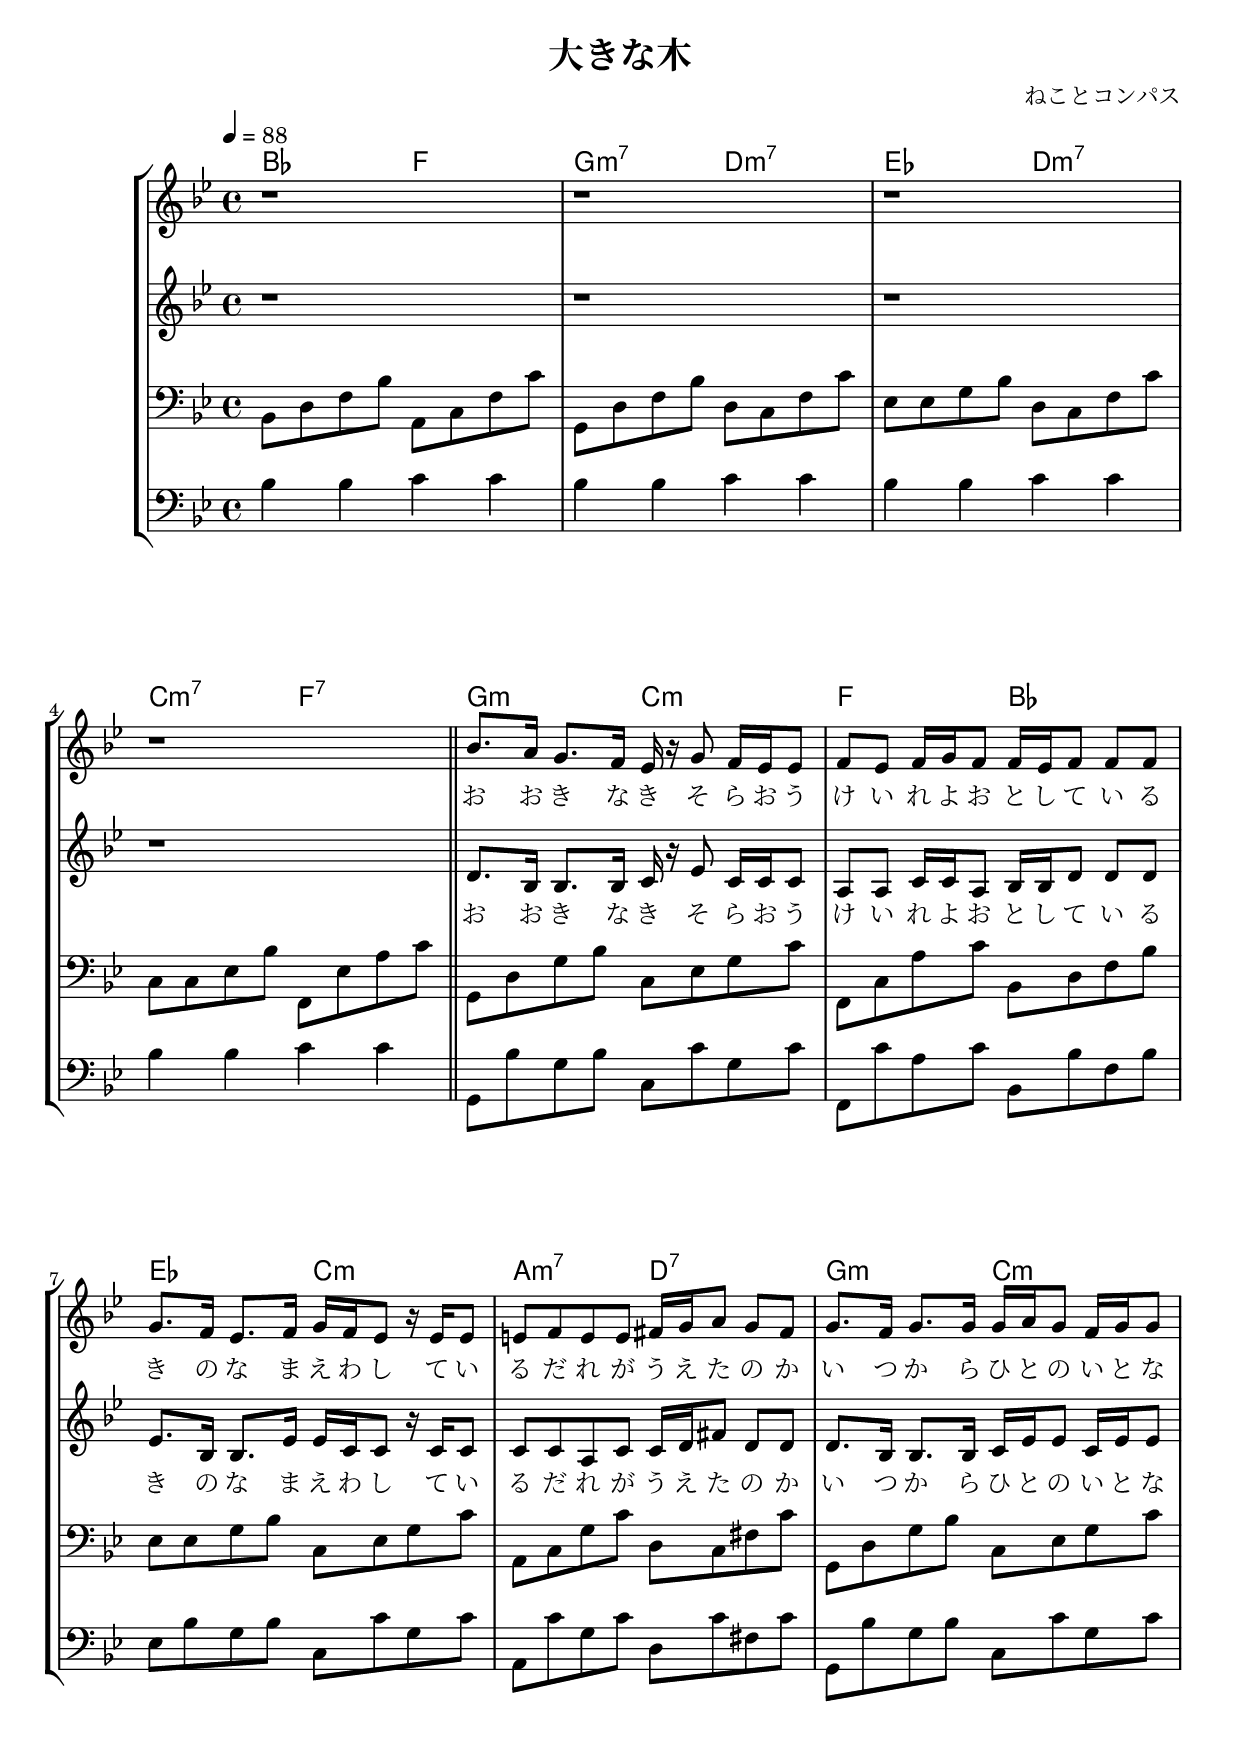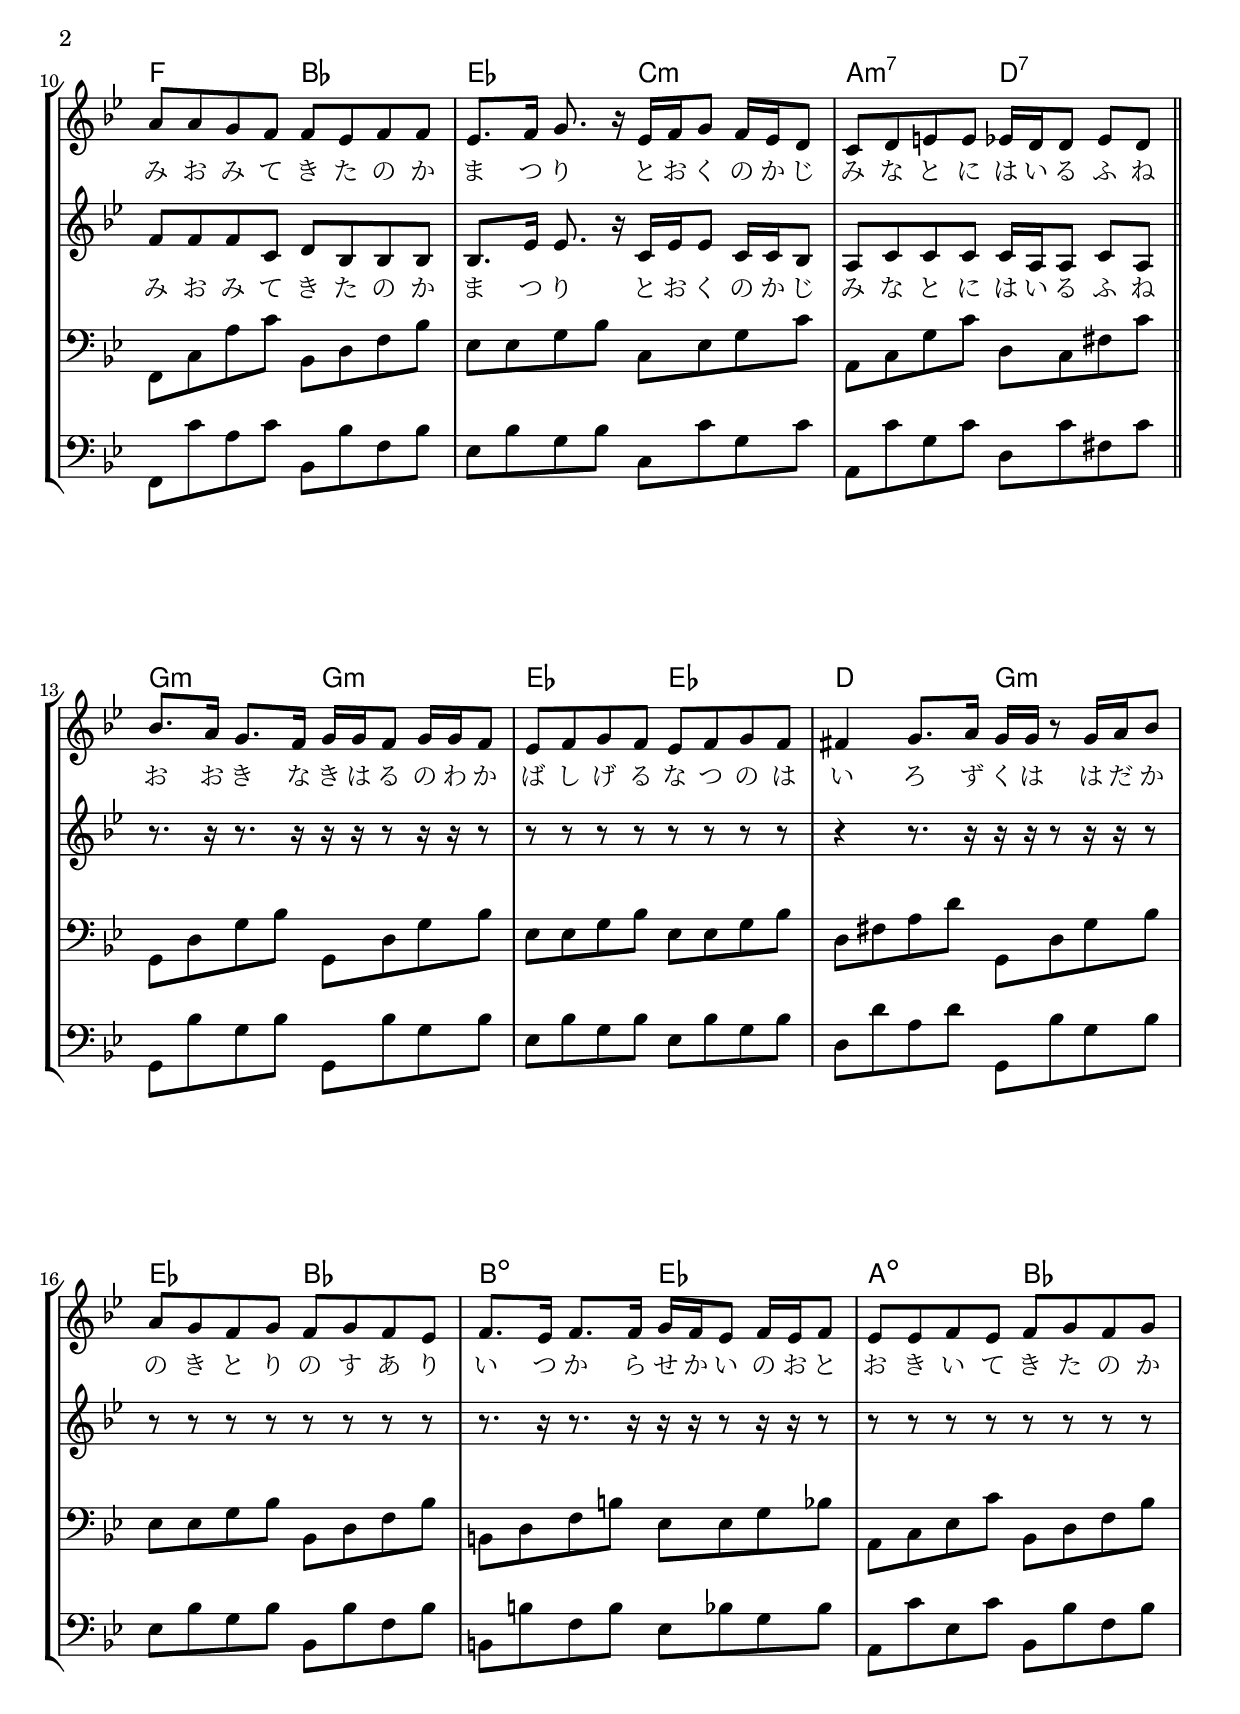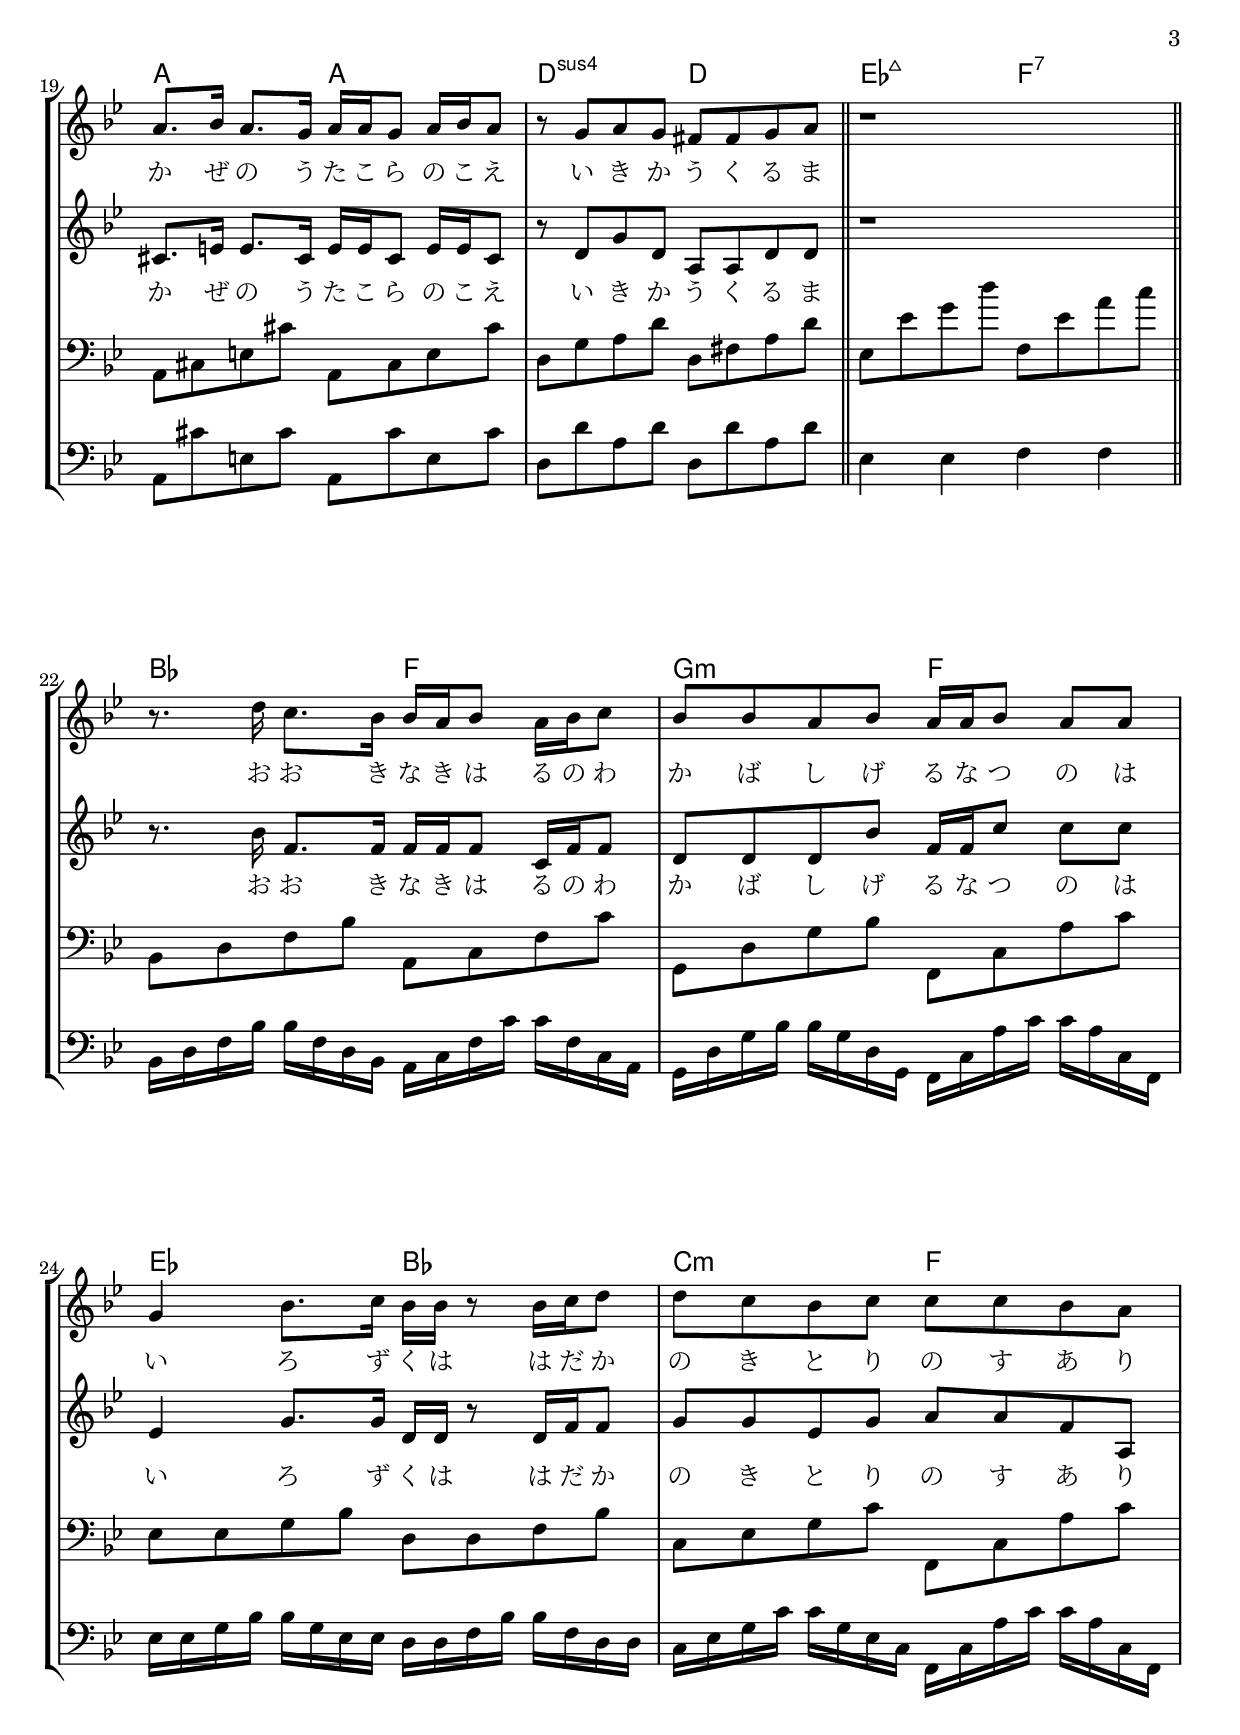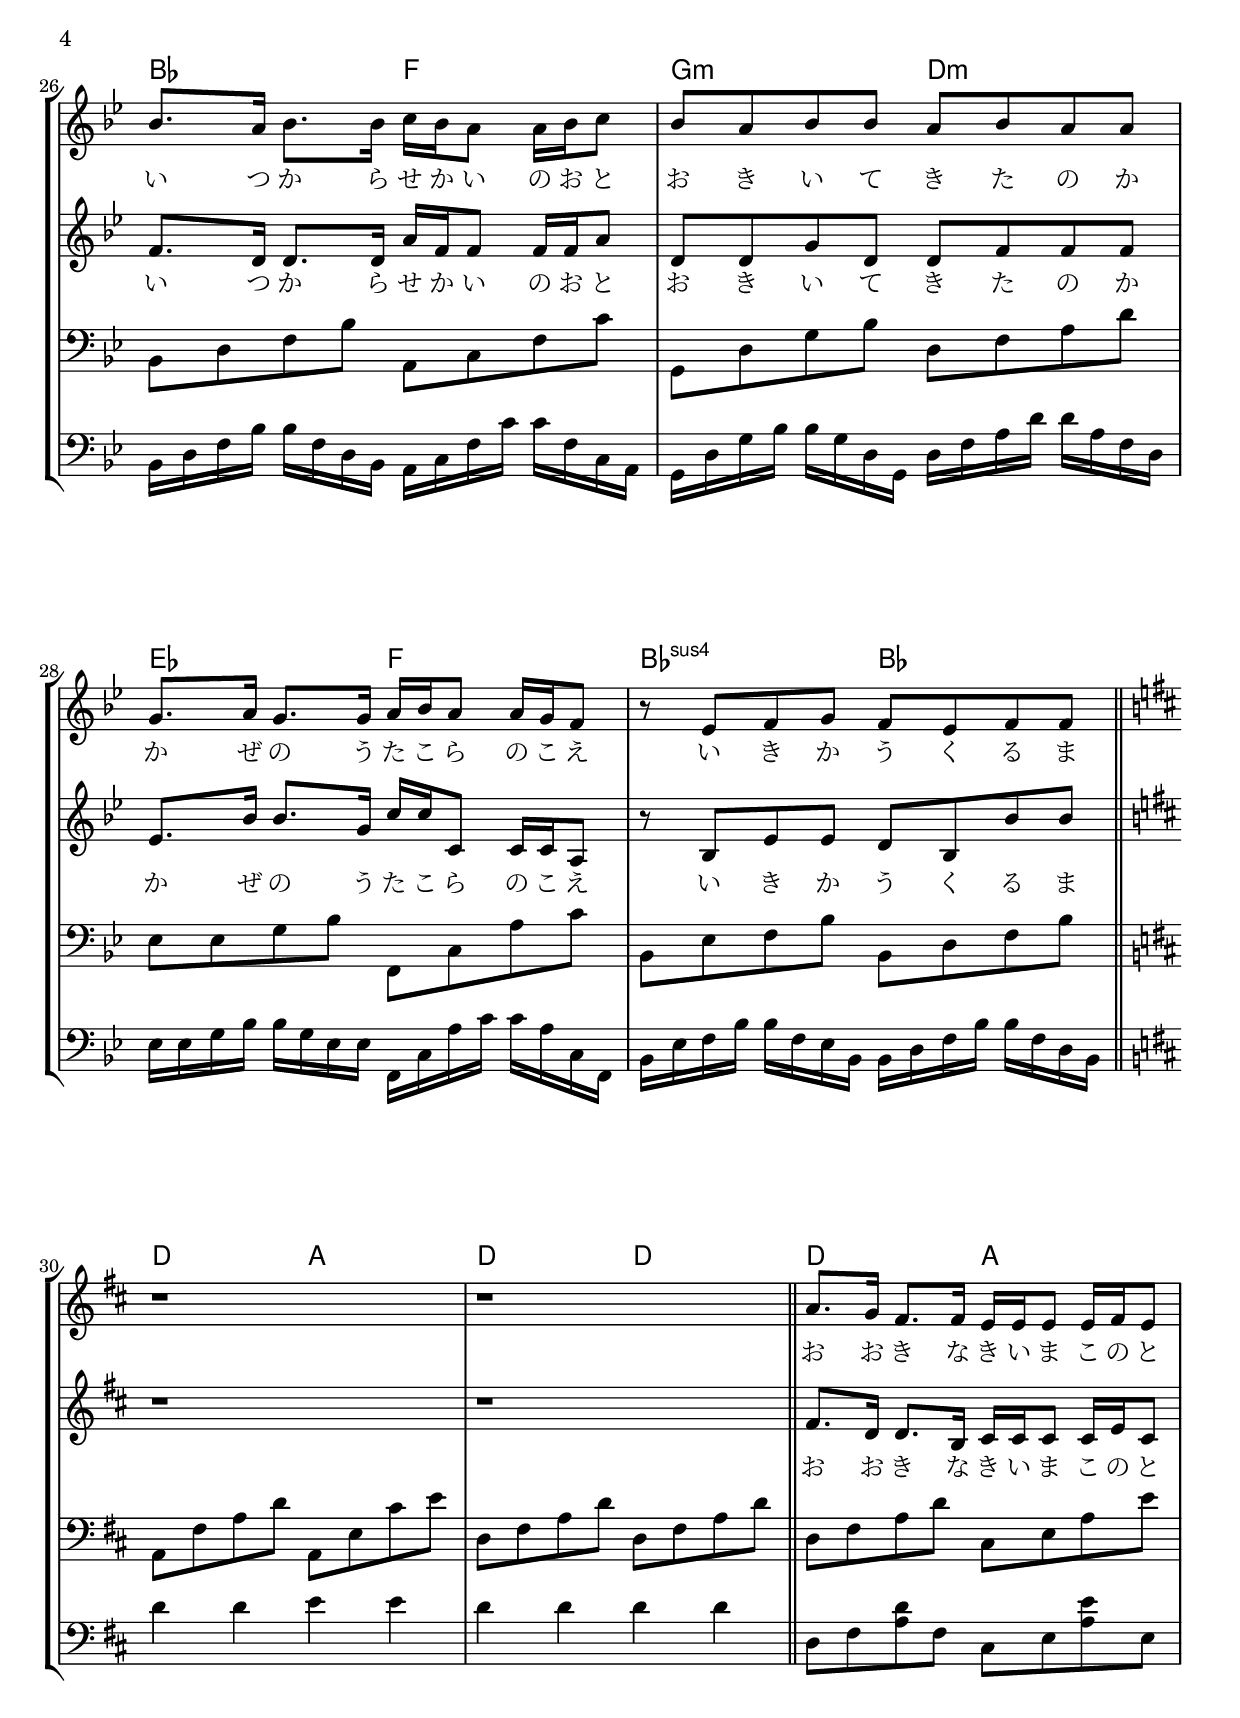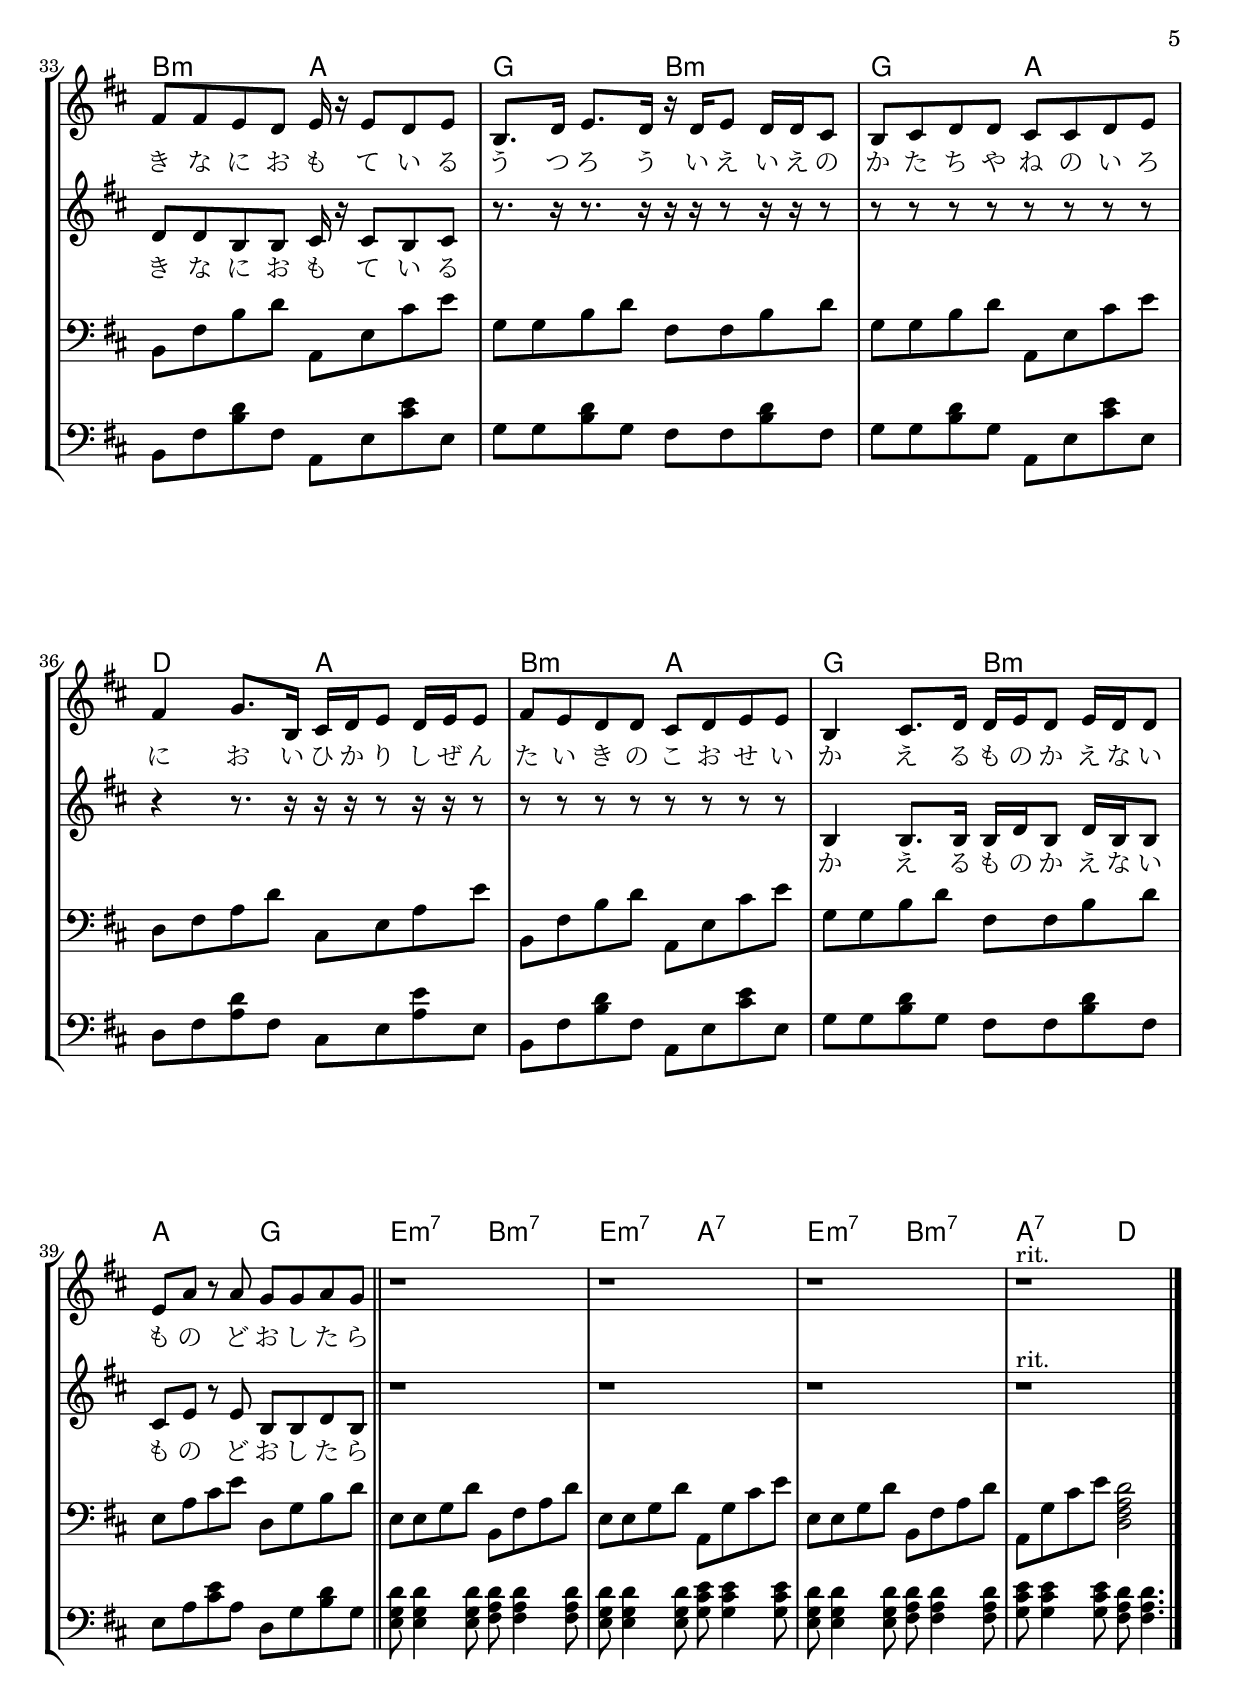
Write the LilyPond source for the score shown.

\version "2.12.1"

\header {
	title = \markup {大きな木}
	composer = \markup \center-column {ねことコンパス}
}

harmony = \chordmode {
	bes2 f g:min7 d:min7 es d:min7 c:min7 f:7 

	g:m c:m f bes es c:m a:min7 d:7 g:m c:m f bes es c:m a:min7 d:7 

	g:m g:m es es d g:m es bes b:dim es a:dim bes a a d:sus4 d 

	es:maj7 f:7 

	bes f g:m f es bes c:m f bes f g:m d:m es f bes:sus4 bes 

	d a d d 

	d a b:m a g b:m g a d a b:m a g b:m a g 

	e:min7 b:min7 e:min7 a:7 e:min7 b:min7 a:7 d 
}

melody = {
	\key bes \major
	\tempo 4 = 88
	r1 | r1 | r1 | r1   
	\set Staff.midiInstrument = #"fss0.35"
	bes'8.  a'16  g'8.  f'16  es'16  r16  g'8  f'16  es'16  es'8 
	f'8  es'8  f'16  g'16  f'8  f'16  es'16  f'8  f'8  f'8 
	g'8.  f'16  es'8.  f'16  g'16  f'16  es'8  r16  es'16  es'8 
	e'8  f'8  e'8  e'8  fis'16  g'16  a'8  g'8  fis'8 
	g'8.  f'16  g'8.  g'16  g'16  a'16  g'8  f'16  g'16  g'8 
	a'8  a'8  g'8  f'8  f'8  es'8  f'8  f'8 
	es'8.  f'16  g'8.  r16  es'16  f'16  g'8  f'16  es'16  d'8 
	c'8  d'8  e'8  e'8  es'16  d'16  d'8  es'8  d'8
	\set Staff.midiInstrument = #"fss0.35"
	bes'8.  a'16  g'8.  f'16  g'16  g'16  f'8  g'16  g'16  f'8 
	es'8  f'8  g'8  f'8  es'8  f'8  g'8  f'8 
	fis'4  g'8.  a'16  g'16  g'16  r8  g'16  a'16  bes'8 
	a'8  g'8  f'8  g'8  f'8  g'8  f'8  es'8 
	f'8.  es'16  f'8.  f'16  g'16  f'16  es'8  f'16  es'16  f'8 
	es'8  es'8  f'8  es'8  f'8  g'8  f'8  g'8 
	a'8.  bes'16  a'8.  g'16  a'16  a'16  g'8  a'16  bes'16  a'8 
	r8  g'8  a'8  g'8  fis'8  fis'8  g'8  a'8
	r1   
	\set Staff.midiInstrument = #"Pad 8 (sweep)"
	r8.  d''16  c''8.  bes'16  bes'16  a'16  bes'8  a'16  bes'16  c''8 
	bes'8  bes'8  a'8  bes'8  a'16  a'16  bes'8  a'8  a'8 
	g'4  bes'8.  c''16  bes'16  bes'16  r8  bes'16  c''16  d''8 
	d''8  c''8  bes'8  c''8  c''8  c''8  bes'8  a'8 
	bes'8.  a'16  bes'8.  bes'16  c''16  bes'16  a'8  a'16  bes'16  c''8 
	bes'8  a'8  bes'8  bes'8  a'8  bes'8  a'8  a'8 
	g'8.  a'16  g'8.  g'16  a'16  bes'16  a'8  a'16  g'16  f'8 
	r8  es'8  f'8  g'8  f'8  es'8  f'8  f'8
	\key d \major
	r1 | r1   
	\set Staff.midiInstrument = #"fss0.35"
	a'8.  g'16  fis'8.  fis'16  e'16  e'16  e'8  e'16  fis'16  e'8 
	fis'8  fis'8  e'8  d'8  e'16  r16  e'8  d'8  e'8 
	b8.  d'16  e'8.  d'16  r16  d'16  e'8  d'16  d'16  cis'8 
	b8  cis'8  d'8  d'8  cis'8  cis'8  d'8  e'8 
	fis'4  g'8.  b16  cis'16  d'16  e'8  d'16  e'16  e'8 
	fis'8  e'8  d'8  d'8  cis'8  d'8  e'8  e'8 
	b4  cis'8.  d'16  d'16  e'16  d'8  e'16  d'16  d'8 
	e'8  a'8  r8  a'8  g'8  g'8  a'8  g'8
	r1 | r1 | r1 | r1^"rit." \bar "|."
}

words = \lyricmode {
	
	お  お  き  な  き  そ  ら  お  う  け  い  れ  よ  お  と  し  て  い  る  き  の  な  ま  え  わ  し  て  い  る  だ  れ  が  う  え  た  の  か  い  つ  か  ら  ひ  と  の  い  と  な  み  お  み  て  き  た  の  か  ま  つ  り  と  お  く  の  か  じ  み  な  と  に  は  い  る  ふ  ね  
	お  お  き  な  き  は  る  の  わ  か  ば  し  げ  る  な  つ  の  は  い  ろ  ず  く  は  は  だ  か  の  き  と  り  の  す  あ  り  い  つ  か  ら  せ  か  い  の  お  と  お  き  い  て  き  た  の  か  か  ぜ  の  う  た  こ  ら  の  こ  え  い  き  か  う  く  る  ま  
	
	お  お  き  な  き  は  る  の  わ  か  ば  し  げ  る  な  つ  の  は  い  ろ  ず  く  は  は  だ  か  の  き  と  り  の  す  あ  り  い  つ  か  ら  せ  か  い  の  お  と  お  き  い  て  き  た  の  か  か  ぜ  の  う  た  こ  ら  の  こ  え  い  き  か  う  く  る  ま  
	
	お  お  き  な  き  い  ま  こ  の  と  き  な  に  お  も  て  い  る  う  つ  ろ  う  い  え  い  え  の  か  た  ち  や  ね  の  い  ろ  に  お  い  ひ  か  り  し  ぜ  ん  た  い  き  の  こ  お  せ  い  か  え  る  も  の  か  え  な  い  も  の  ど  お  し  た  ら  
	
}

secondmelody = {
	\key bes \major
	\tempo 4 = 88
	r1 | r1 | r1 | r1   
	\set Staff.midiInstrument = #"fss0.32"
	d'8.  bes16  bes8.  bes16  c'16  r16  es'8  c'16  c'16  c'8 
	a8  a8  c'16  c'16  a8  bes16  bes16  d'8  d'8  d'8 
	es'8.  bes16  bes8.  es'16  es'16  c'16  c'8  r16  c'16  c'8 
	c'8  c'8  a8  c'8  c'16  d'16  fis'8  d'8  d'8 
	d'8.  bes16  bes8.  bes16  c'16  es'16  es'8  c'16  es'16  es'8 
	f'8  f'8  f'8  c'8  d'8  bes8  bes8  bes8 
	bes8.  es'16  es'8.  r16  c'16  es'16  es'8  c'16  c'16  bes8 
	a8  c'8  c'8  c'8  c'16  a16  a8  c'8  a8
	\set Staff.midiInstrument = #"fss0.29"
	r8.  r16  r8.  r16  r16  r16  r8  r16  r16  r8 
	r8  r8  r8  r8  r8  r8  r8  r8 
	r4  r8.  r16  r16  r16  r8  r16  r16  r8 
	r8  r8  r8  r8  r8  r8  r8  r8 
	r8.  r16  r8.  r16  r16  r16  r8  r16  r16  r8 
	r8  r8  r8  r8  r8  r8  r8  r8 
	cis'8.  e'16  e'8.  cis'16  e'16  e'16  cis'8  e'16  e'16  cis'8 
	r8  d'8  g'8  d'8  a8  a8  d'8  d'8
	r1   
	\set Staff.midiInstrument = #"Acoustic grand"
	r8.  bes'16  f'8.  f'16  f'16  f'16  f'8  c'16  f'16  f'8 
	d'8  d'8  d'8  bes'8  f'16  f'16  c''8  c''8  c''8 
	es'4  g'8.  g'16  d'16  d'16  r8  d'16  f'16  f'8 
	g'8  g'8  es'8  g'8  a'8  a'8  f'8  a8 
	f'8.  d'16  d'8.  d'16  a'16  f'16  f'8  f'16  f'16  a'8 
	d'8  d'8  g'8  d'8  d'8  f'8  f'8  f'8 
	es'8.  bes'16  bes'8.  g'16  c''16  c''16  c'8  c'16  c'16  a8 
	r8  bes8  es'8  es'8  d'8  bes8  bes'8  bes'8
	\key d \major
	r1 | r1   
	\set Staff.midiInstrument = #"fss0.42"
	fis'8.  d'16  d'8.  b16  cis'16  cis'16  cis'8  cis'16  e'16  cis'8 
	d'8  d'8  b8  b8  cis'16  r16  cis'8  b8  cis'8 
	r8.  r16  r8.  r16  r16  r16  r8  r16  r16  r8 
	r8  r8  r8  r8  r8  r8  r8  r8 
	r4  r8.  r16  r16  r16  r8  r16  r16  r8 
	r8  r8  r8  r8  r8  r8  r8  r8 
	b4  b8.  b16  b16  d'16  b8  d'16  b16  b8 
	cis'8  e'8  r8  e'8  b8  b8  d'8  b8
	r1 | r1 | r1 | r1^"rit." \bar "|."
}

secondwords = \lyricmode {
	
	お  お  き  な  き  そ  ら  お  う  け  い  れ  よ  お  と  し  て  い  る  き  の  な  ま  え  わ  し  て  い  る  だ  れ  が  う  え  た  の  か  い  つ  か  ら  ひ  と  の  い  と  な  み  お  み  て  き  た  の  か  ま  つ  り  と  お  く  の  か  じ  み  な  と  に  は  い  る  ふ  ね  
	か  ぜ  の  う  た  こ  ら  の  こ  え  い  き  か  う  く  る  ま  
	
	お  お  き  な  き  は  る  の  わ  か  ば  し  げ  る  な  つ  の  は  い  ろ  ず  く  は  は  だ  か  の  き  と  り  の  す  あ  り  い  つ  か  ら  せ  か  い  の  お  と  お  き  い  て  き  た  の  か  か  ぜ  の  う  た  こ  ら  の  こ  え  い  き  か  う  く  る  ま  
	
	お  お  き  な  き  い  ま  こ  の  と  き  な  に  お  も  て  い  る  か  え  る  も  の  か  え  な  い  も  の  ど  お  し  た  ら  
	
}

tempochange = {
	\tempo 4 = 88
	r1 | r1 | r1 | r1 \bar "||"
	\tempo 4 = 88
	r1 | r1 | r1 | r1 | r1 | r1 | r1 | r1 \bar "||"
	\tempo 4 = 88
	r1 | r1 | r1 | r1 | r1 | r1 | r1 | r1 \bar "||"
	\tempo 4 = 88
	r1 \bar "||"
	\tempo 4 = 88
	r1 | r1 | r1 | r1 | r1 | r1 | r1 | r1 \bar "||"
	\tempo 4 = 88
	r1 | r1 \bar "||"
	\tempo 4 = 88
	r1 | r1 | r1 | r1 | r1 | r1 | r1 | r1 \bar "||"
	\tempo 4 = 88
	r1 | r1 | r1 | \tempo 4 = 66 r2 \tempo 4 = 58 r2 \bar "|."
}

mainacc = {
	\clef bass
	\set Staff.midiInstrument = #"Electric Grand"
	\key bes \major
	\tempo 4 = 88
	bes,8 d8 f8 bes8
	a,8 c8 f8 c'8
	g,8 d8 f8 bes8
	d8 c8 f8 c'8
	es8 es8 g8 bes8
	d8 c8 f8 c'8
	c8 c8 es8 bes8
	f,8 es8 a8 c'8
	\bar "||"

	\set Staff.midiInstrument = #"Acoustic Guitar (steel)"
	g,8 d8 g8 bes8
	c8 es8 g8 c'8
	f,8 c8 a8 c'8
	bes,8 d8 f8 bes8
	es8 es8 g8 bes8
	c8 es8 g8 c'8
	a,8 c8 g8 c'8
	d8 c8 fis8 c'8
	g,8 d8 g8 bes8
	c8 es8 g8 c'8
	f,8 c8 a8 c'8
	bes,8 d8 f8 bes8
	es8 es8 g8 bes8
	c8 es8 g8 c'8
	a,8 c8 g8 c'8
	d8 c8 fis8 c'8
	\bar "||"

	\set Staff.midiInstrument = #"Acoustic Guitar (steel)"
	g,8 d8 g8 bes8
	g,8 d8 g8 bes8
	es8 es8 g8 bes8
	es8 es8 g8 bes8
	d8 fis8 a8 d'8
	g,8 d8 g8 bes8
	es8 es8 g8 bes8
	bes,8 d8 f8 bes8
	b,8 d8 f8 b8
	es8 es8 g8 bes8
	a,8 c8 es8 c'8
	bes,8 d8 f8 bes8
	a,8 cis8 e8 cis'8
	a,8 cis8 e8 cis'8
	d8 g8 a8 d'8
	d8 fis8 a8 d'8
	\bar "||"

	\set Staff.midiInstrument = #"Electric Grand"
	es8 es'8 g'8 d''8
	f8 es'8 a'8 c''8
	\bar "||"

	\set Staff.midiInstrument = #"Acoustic Guitar (steel)"
	bes,8 d8 f8 bes8
	a,8 c8 f8 c'8
	g,8 d8 g8 bes8
	f,8 c8 a8 c'8
	es8 es8 g8 bes8
	d8 d8 f8 bes8
	c8 es8 g8 c'8
	f,8 c8 a8 c'8
	bes,8 d8 f8 bes8
	a,8 c8 f8 c'8
	g,8 d8 g8 bes8
	d8 f8 a8 d'8
	es8 es8 g8 bes8
	f,8 c8 a8 c'8
	bes,8 es8 f8 bes8
	bes,8 d8 f8 bes8
	\bar "||"

	\set Staff.midiInstrument = #"Acoustic Guitar (steel)"
	\key d \major
	a,8 fis8 a8 d'8
	a,8 e8 cis'8 e'8
	d8 fis8 a8 d'8
	d8 fis8 a8 d'8
	\bar "||"

	\set Staff.midiInstrument = #"Acoustic Guitar (steel)"
	d8 fis8 a8 d'8
	cis8 e8 a8 e'8
	b,8 fis8 b8 d'8
	a,8 e8 cis'8 e'8
	g8 g8 b8 d'8
	fis8 fis8 b8 d'8
	g8 g8 b8 d'8
	a,8 e8 cis'8 e'8
	d8 fis8 a8 d'8
	cis8 e8 a8 e'8
	b,8 fis8 b8 d'8
	a,8 e8 cis'8 e'8
	g8 g8 b8 d'8
	fis8 fis8 b8 d'8
	e8 a8 cis'8 e'8
	d8 g8 b8 d'8
	\bar "||"

	\set Staff.midiInstrument = #"Acoustic Guitar (steel)"
	e8 e8 g8 d'8
	b,8 fis8 a8 d'8
	e8 e8 g8 d'8
	a,8 g8 cis'8 e'8
	e8 e8 g8 d'8
	b,8 fis8 a8 d'8
	a,8 g8 cis'8 e'8
	<d fis a d'>2
	\bar "|."
}

subacc = {
	\clef bass
	\set Staff.midiInstrument = #"Acoustic Guitar (steel)"
	\key bes \major
	\tempo 4 = 88
	bes4 bes4
	c'4 c'4
	bes4 bes4
	c'4 c'4
	bes4 bes4
	c'4 c'4
	bes4 bes4
	c'4 c'4
	\bar "||"

	\set Staff.midiInstrument = #"String Ensemble 1"
	g,8 bes g bes
	c8 c' g c'
	f,8 c' a c'
	bes,8 bes f bes
	es8 bes g bes
	c8 c' g c'
	a,8 c' g c'
	d8 c' fis c'
	g,8 bes g bes
	c8 c' g c'
	f,8 c' a c'
	bes,8 bes f bes
	es8 bes g bes
	c8 c' g c'
	a,8 c' g c'
	d8 c' fis c'
	\bar "||"

	\set Staff.midiInstrument = #"String Ensemble 1"
	g,8 bes g bes
	g,8 bes g bes
	es8 bes g bes
	es8 bes g bes
	d8 d' a d'
	g,8 bes g bes
	es8 bes g bes
	bes,8 bes f bes
	b,8 b f b
	es8 bes g bes
	a,8 c' es c'
	bes,8 bes f bes
	a,8 cis' e cis'
	a,8 cis' e cis'
	d8 d' a d'
	d8 d' a d'
	\bar "||"

	\set Staff.midiInstrument = #"Acoustic Guitar (steel)"
	es4 es4
	f4 f4
	\bar "||"

	\set Staff.midiInstrument = #"Lead 6 (voice)"
	bes,16 d f bes bes f d bes,
	a,16 c f c' c' f c a,
	g,16 d g bes bes g d g,
	f,16 c a c' c' a c f,
	es16 es g bes bes g es es
	d16 d f bes bes f d d
	c16 es g c' c' g es c
	f,16 c a c' c' a c f,
	bes,16 d f bes bes f d bes,
	a,16 c f c' c' f c a,
	g,16 d g bes bes g d g,
	d16 f a d' d' a f d
	es16 es g bes bes g es es
	f,16 c a c' c' a c f,
	bes,16 es f bes bes f es bes,
	bes,16 d f bes bes f d bes,
	\bar "||"

	\set Staff.midiInstrument = #"Electric Piano 1"
	\key d \major
	d'4 d'4
	e'4 e'4
	d'4 d'4
	d'4 d'4
	\bar "||"

	\set Staff.midiInstrument = #"String Ensemble 1"
	d8 fis <a d'> fis
	cis8 e <a e'> e
	b,8 fis <b d'> fis
	a,8 e <cis' e'> e
	g8 g <b d'> g
	fis8 fis <b d'> fis
	g8 g <b d'> g
	a,8 e <cis' e'> e
	d8 fis <a d'> fis
	cis8 e <a e'> e
	b,8 fis <b d'> fis
	a,8 e <cis' e'> e
	g8 g <b d'> g
	fis8 fis <b d'> fis
	e8 a <cis' e'> a
	d8 g <b d'> g
	\bar "||"

	\set Staff.midiInstrument = #"Electric Grand"
	<e g d'>8 <e g d'>4 <e g d'>8
	<fis a d'>8 <fis a d'>4 <fis a d'>8
	<e g d'>8 <e g d'>4 <e g d'>8
	<g cis' e'>8 <g cis' e'>4 <g cis' e'>8
	<e g d'>8 <e g d'>4 <e g d'>8
	<fis a d'>8 <fis a d'>4 <fis a d'>8
	<g cis' e'>8 <g cis' e'>4 <g cis' e'>8
	<fis a d'>8 <fis a d'>4.
	\bar "|."
}

percA = {
	\drummode {
	r1 |r1 |r1 |r1 \bar "||"
	r1  |r1  |r1  |r1  |r1  |r1  |r1  |r2 r8 hho4 hho8  \bar "||"
	r1  |r1  |r1  |r1  |r1  |r1  |r1  |r2 r8 hho4 hho8  \bar "||"
	r1 \bar "||"
	cymr4 cymr4 cymr4 cymr4  |cymr4 cymr8 cymr16 cymr16 cymr4 cymr4  |cymr4 cymr4 cymr4 cymr4  |cymr4 cymr2.  |cymr4 cymr4 cymr4 cymr4  |cymr4 cymr8 cymr16 cymr16 cymr4 cymr4  |cymr4 cymr4 cymr4 cymr4  |cymr4 cymr2.  \bar "||"
	r1 |r1 \bar "||"
	hh8 hh8 hh8 hh8 hh8 hh8 hh8 hh8  |hh8 hh8 hh8 hh8 hh4 hh8 hh8  |hh8 hh8 hh8 hh8 hh8 hh8 hh8 hh8  |hh8 hh8 hh8 hh2 r8  |hh8 hh8 hh8 hh8 hh8 hh8 hh8 hh8  |hh8 hh8 hh8 hh8 hh4 hh8 hh8  |hh8 hh8 hh8 hh8 hh8 hh8 hh8 hh8  |r8 hh2. r8  \bar "||"
	r1  |r1  |r1  |r2 r8 hho4 hho8  \bar "|."
	}
}

percB = {
	\drummode {
	r1 |r1 |r1 |r1 \bar "||"
	r4. hhp2 hhp8  |r4. hhp2 hhp8  |r4. hhp2 hhp8  |r4. hhp2 hhp8  |r4. hhp2 hhp8  |r4. hhp2 hhp8  |r4. hhp2 hhp8  |hhp4 hhp4 hhp4 hhp4  \bar "||"
	r4. hhp2 hhp8  |r4. hhp2 hhp8  |r4. hhp2 hhp8  |r4. hhp2 hhp8  |r4. hhp2 hhp8  |r4. hhp2 hhp8  |r4. hhp2 hhp8  |hhp4 hhp4 hhp4 hhp4  \bar "||"
	r1 \bar "||"
	r2 sn2  |r2 sn2  |r2 sn2  |r8 sn8 sn2.  |r2 sn2  |r2 sn2  |r2 sn2  |r8 sn8 sn2.  \bar "||"
	r1 |r1 \bar "||"
	r4 sn8. sn8 sn8. sn8. sn16  |r4 sn8. sn8 sn8. sn4  |r4 sn8. sn8 sn8. sn8. sn16  |r8 sn8 sn4 sn8 sn16 sn8 sn8 sn16  |r4 sn8. sn8 sn8. sn8. sn16  |r4 sn8. sn8 sn8. sn4  |r4 sn8. sn8 sn8. sn8. sn16  |r4 sn2 sn4  \bar "||"
	r4. hhp2 hhp8  |r4. hhp2 hhp8  |r4. hhp2 hhp8  |hhp4 hhp4 hhp4 hhp4  \bar "|."
	}
}

percC = {
	\drummode {
	r1 |r1 |r1 |r1 \bar "||"
	hh4 hh4 hh4 hh4  |hh4 hh4 hh4 hh4  |hh4 hh4 hh4 hh4  |hh4 hh4 hh4 hh4  |hh4 hh4 hh4 hh4  |hh4 hh4 hh4 hh4  |hh4 hh4 hh4 hh4  |r4. hh2 r8  \bar "||"
	hh4 hh4 hh4 hh4  |hh4 hh4 hh4 hh4  |hh4 hh4 hh4 hh4  |hh4 hh4 hh4 hh4  |hh4 hh4 hh4 hh4  |hh4 hh4 hh4 hh4  |hh4 hh4 hh4 hh4  |r4. hh2 r8  \bar "||"
	r1 \bar "||"
	bd2. r8 bd8  |bd2. r8 bd8  |bd2. r8 bd8  |bd4. bd8 bd4. bd8  |bd2. r8 bd8  |bd2. r8 bd8  |bd2. r8 bd8  |bd2 r8 bd4.  \bar "||"
	r1 |r1 \bar "||"
	bd8 bd4 bd2 bd8  |bd8 bd2 bd4.  |bd8 bd4 bd2 bd8  |bd4 r16 bd8. bd2  |bd8 bd4 bd2 bd8  |bd8 bd2 bd4.  |bd8 bd4 bd2 bd8  |bd8 bd4. bd4. bd8  \bar "||"
	hh4 hh4 hh4 hh4  |hh4 hh4 hh4 hh4  |hh4 hh4 hh4 hh4  |r4. hh2 r8  \bar "|."
	}
}

percD = {
	\drummode {
	r1 |r1 |r1 |r1 \bar "||"
	bd2. r8 bd8  |bd8. bd8. bd2 bd8  |bd2. r8 bd8  |bd8. bd8. bd2 bd8  |bd2. r8 bd8  |bd8. bd8. bd2 bd8  |bd2. r8 bd8  |bd8. bd4. r16 bd4 bd8  \bar "||"
	bd2. r8 bd8  |bd8. bd8. bd2 bd8  |bd2. r8 bd8  |bd8. bd8. bd2 bd8  |bd2. r8 bd8  |bd8. bd8. bd2 bd8  |bd2. r8 bd8  |bd8. bd4. r16 bd4 bd8  \bar "||"
	r1 \bar "||"
	r1 |r1 |r1 |r2 r8 tommh8 tommh4  |r1 |r1 |r1 |r8. tommh8. tommh2 r8  \bar "||"
	r1 |r1 \bar "||"
	r1  |r2 r8 hho4.  |r1  |r4. r16 hho2 r16  |r1  |r2 r8 hho4.  |r1  |r4. r16 hho2 r16  \bar "||"
	bd2. r8 bd8  |bd8. bd8. bd2 bd8  |bd2. r8 bd8  |bd8. bd4. r16 bd4 bd8  \bar "|."
	}
}

percE = {
	\drummode {
	r1 |r1 |r1 |r1 \bar "||"
	r1 | r1 | r1 | r1 | r1 | r1 | r1 | r1 \bar "||"
	r1 | r1 | r1 | r1 | r1 | r1 | r1 | r1 \bar "||"
	r1 \bar "||"
	r1 |r1 |r1 |r2. r8 toml8  |r1 |r1 |r1 |r2. toml8 toml8  \bar "||"
	r1 |r1 \bar "||"
	r1 |r1 |r1 |r1 |r1 |r1 |r1 |cymc1  \bar "||"
	r1 | r1 | r1 | r1 \bar "|."
	}
}

percF = {
	\drummode {
	r1 | r1 | r1 | r1 \bar "||"
	r1 | r1 | r1 | r1 | r1 | r1 | r1 | r1 \bar "||"
	r1 | r1 | r1 | r1 | r1 | r1 | r1 | r1 \bar "||"
	r1 \bar "||"
	r1 |r1 |r1 |r1 |r1 |r1 |r1 |hho1  \bar "||"
	r1 | r1 \bar "||"
	r1 |r1 |r1 |r1 |r1 |r1 |r1 |r4 r16 tommh16 tommh4. tommh4  \bar "||"
	r1 | r1 | r1 | r1 \bar "|."
	}
}

percG = {
	\drummode {
	r1 | r1 | r1 | r1 \bar "||"
	r1 | r1 | r1 | r1 | r1 | r1 | r1 | r1 \bar "||"
	r1 | r1 | r1 | r1 | r1 | r1 | r1 | r1 \bar "||"
	r1 \bar "||"
	r1 | r1 | r1 | r1 | r1 | r1 | r1 | r1 \bar "||"
	r1 | r1 \bar "||"
	r1 |r1 |r1 |r1 |r1 |r1 |r1 |r4. r16 tomml4. tomml8.  \bar "||"
	r1 | r1 | r1 | r1 \bar "|."
	}
}

percH = {
	\drummode {
	r1 | r1 | r1 | r1 \bar "||"
	r1 | r1 | r1 | r1 | r1 | r1 | r1 | r1 \bar "||"
	r1 | r1 | r1 | r1 | r1 | r1 | r1 | r1 \bar "||"
	r1 \bar "||"
	r1 | r1 | r1 | r1 | r1 | r1 | r1 | r1 \bar "||"
	r1 | r1 \bar "||"
	r1 |r1 |r1 |r1 |r1 |r1 |r1 |r2 r16 toml8 toml4 r16  \bar "||"
	r1 | r1 | r1 | r1 \bar "|."
	}
}

percI = {
	\drummode {
	r1 | r1 | r1 | r1 \bar "||"
	r1 | r1 | r1 | r1 | r1 | r1 | r1 | r1 \bar "||"
	r1 | r1 | r1 | r1 | r1 | r1 | r1 | r1 \bar "||"
	r1 \bar "||"
	r1 | r1 | r1 | r1 | r1 | r1 | r1 | r1 \bar "||"
	r1 | r1 \bar "||"
	r1 |r1 |r1 |r1 |r1 |r1 |r1 |r2 r8 tomfh4 tomfh8  \bar "||"
	r1 | r1 | r1 | r1 \bar "|."
	}
}

\score {
	<<
		\new StaffGroup <<
			\new ChordNames {\harmony}
			\new Voice = "melody" {\melody}
			\new Lyrics \lyricsto "melody" \words
			\new Voice = "secondmelody" {\secondmelody}
			\new Lyrics \lyricsto "secondmelody" \secondwords
			\new Staff = "mainacc" {\mainacc}
			\new Staff = "subacc" {\subacc}
		>>
	>>
	\layout { }
}
